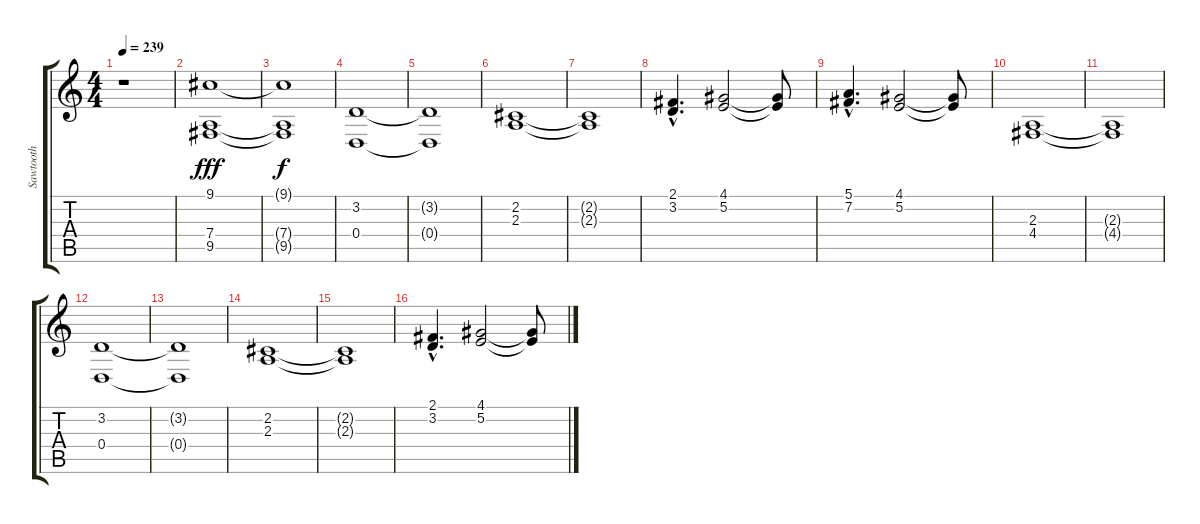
\track ("Sawtooth" "Sawtooth") {instrument lead2sawtooth}
\staff {score tabs}
\tuning (E4 B3 G3 D3 A2 E2) {hide}
\ts (4 4)
\tempo 239
\clef g2
\ks c
r.1{dy fff} |
(9.1 7.4 9.5).1 |
(9.1{t} 7.4{t} 9.5{t}).1{dy f} |
(3.2 0.4).1 |
(3.2{t} 0.4{t}).1 |
(2.2 2.3).1 |
(2.2{t} 2.3{t}).1 |
(2.1{hac} 3.2{hac}).4{d} (4.1 5.2).2 (4.1{t} 5.2{t}).8 |
(5.1{hac} 7.2{hac}).4{d} (4.1 5.2).2 (4.1{t} 5.2{t}).8 |
(2.3 4.4).1 |
(2.3{t} 4.4{t}).1 |
(3.2 0.4).1 |
(3.2{t} 0.4{t}).1 |
(2.2 2.3).1 |
(2.2{t} 2.3{t}).1 |
(2.1{hac} 3.2{hac}).4{d} (4.1 5.2).2 (4.1{t} 5.2{t}).8
